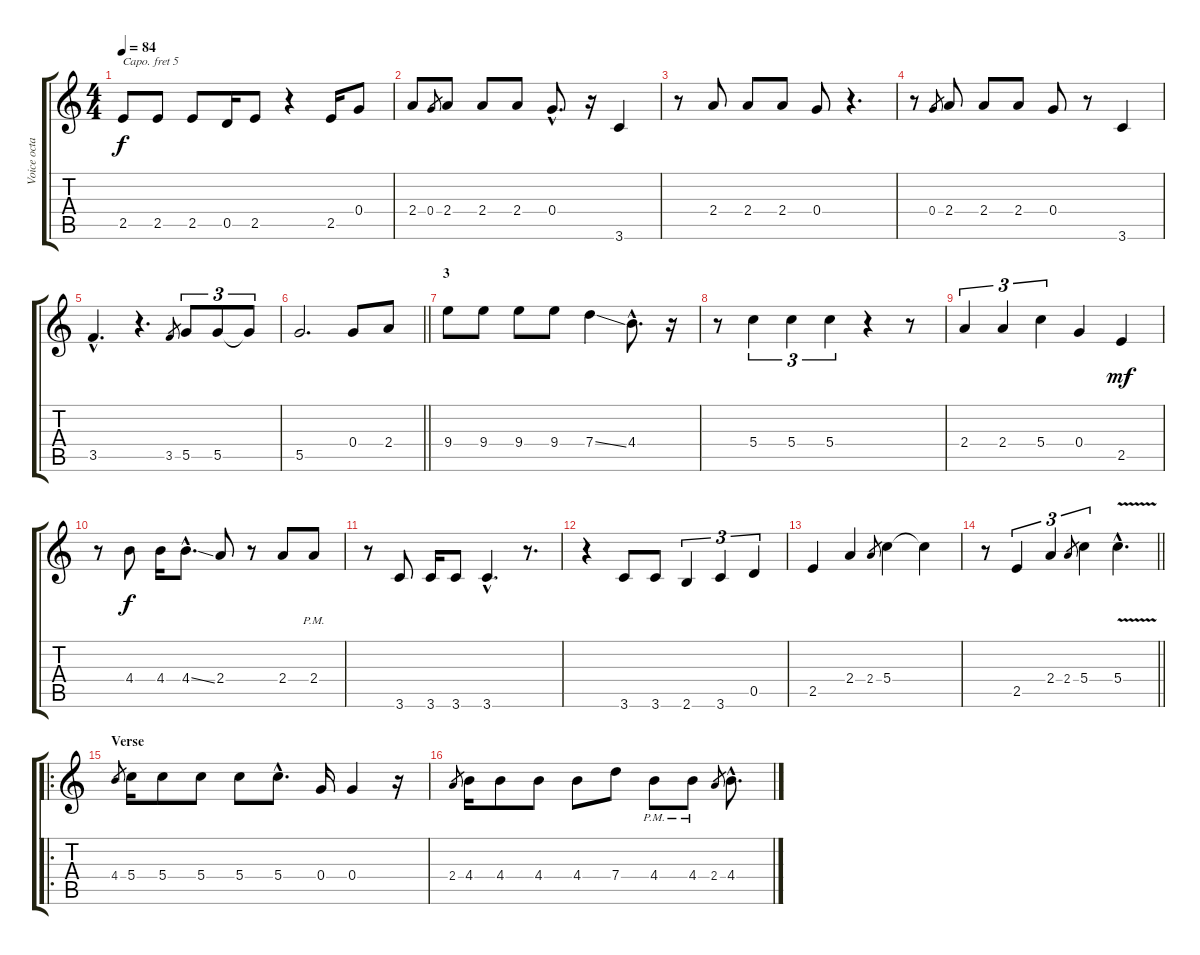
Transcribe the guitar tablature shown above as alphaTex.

\track ("Voice octave up (capo 5)" "Voice octa") {instrument panflute}
\staff {score tabs}
\capo 5
\tuning (E5 B4 G4 D4 A3 E3) {hide}
\ts (4 4)
\tempo 84
\clef g2
\ks c
2.5.8{dy f} 2.5.8 2.5.8 0.5.16 2.5.8 r.4 2.5.16 0.4.8 |
2.4.8 0.4.8{gr} 2.4.8 2.4.8 2.4.8 0.4{hac}.8{d} r.16 3.6.4 |
r.8 2.4.8 2.4.8 2.4.8 0.4.8 r.4{d} |
r.8 0.4.8{gr} 2.4.8 2.4.8 2.4.8 0.4.8 r.8 3.6.4 |
3.5{hac}.4{d} r.4{d} 3.5.8{gr} 5.5.8{tu (3 2)} 5.5.8{tu (3 2)} 5.5{t}.8{tu (3 2)} |
\barLineRight lightlight
5.5.2{d} 0.4.8 2.4.8 |
\section ("" "3")
9.4.8 9.4.8 9.4.8 9.4.8 7.4{ss}.4 4.4{hac}.8{d} r.16 |
r.8 5.4.4{tu (3 2)} 5.4.4{tu (3 2)} 5.4.4{tu (3 2)} r.4 r.8 |
2.4.4{tu (3 2)} 2.4.4{tu (3 2)} 5.4.4{tu (3 2)} 0.4.4 2.5.4{dy mf} |
r.8 4.4.8{dy f} 4.4.16 4.4{ss hac}.8{d} 2.4.8 r.8 2.4.8 2.4{pm}.8 |
r.8 3.6.8 3.6.16 3.6.8 3.6{hac}.4{d} r.8{d} |
r.4 3.6.8 3.6.8 2.6.4{tu (3 2)} 3.6.4{tu (3 2)} 0.5.4{tu (3 2)} |
2.5.4 2.4.4 2.4.8{gr} 5.4.4 5.4{t}.4 |
\barLineRight lightlight
r.8 2.5.4{tu (3 2)} 2.4.4{tu (3 2)} 2.4.8{gr} 5.4.4{tu (3 2)} 5.4{v hac}.4{d} |
\ro
\section ("" "Verse")
4.4.8{gr} 5.4.16 5.4.8 5.4.8 5.4.8 5.4{hac}.8{d} 0.4.16 0.4.4 r.16 |
2.4.8{gr} 4.4.16 4.4.8 4.4.8 4.4.8 7.4.8 4.4{pm}.8 4.4{pm}.8 2.4.8{gr} 4.4{hac}.8{d}
